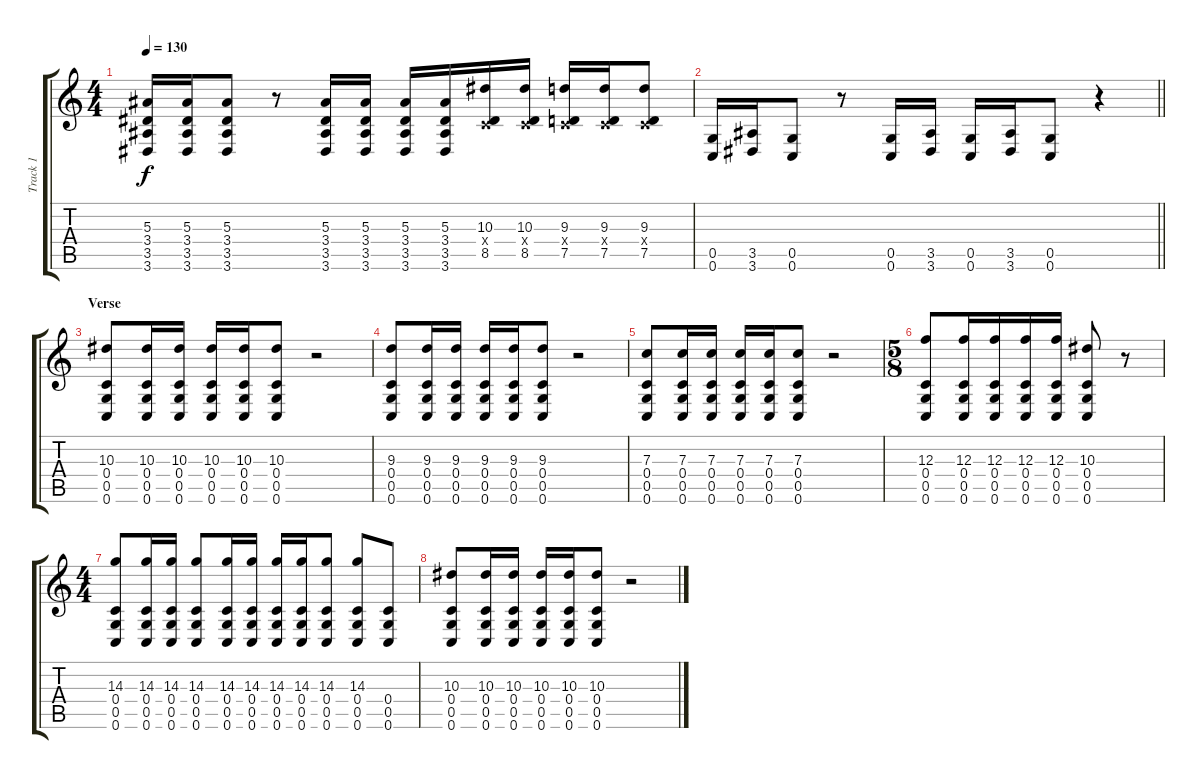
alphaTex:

\track ("Track 1" "Track 1") {instrument distortionguitar}
\staff {score tabs}
\tuning (D4 A3 F3 C3 G2 C2) {hide}
\ts (4 4)
\tempo 130
\clef g2
\ks c
(5.3 3.4 3.5 3.6).16{dy f} (5.3 3.4 3.5 3.6).16 (5.3 3.4 3.5 3.6).8 r.8 (5.3 3.4 3.5 3.6).16 (5.3 3.4 3.5 3.6).16 (5.3 3.4 3.5 3.6).16 (5.3 3.4 3.5 3.6).16 (10.3 0.4{x} 8.5).16 (10.3 0.4{x} 8.5).16 (9.3 0.4{x} 7.5).16 (9.3 0.4{x} 7.5).16 (9.3 0.4{x} 7.5).8 |
\barLineRight lightlight
(0.5 0.6).16 (3.5 3.6).16 (0.5 0.6).8 r.8 (0.5 0.6).16 (3.5 3.6).16 (0.5 0.6).16 (3.5 3.6).16 (0.5 0.6).8 r.4 |
\section ("" "Verse")
(10.3 0.4 0.5 0.6).8 (10.3 0.4 0.5 0.6).16 (10.3 0.4 0.5 0.6).16 (10.3 0.4 0.5 0.6).16 (10.3 0.4 0.5 0.6).16 (10.3 0.4 0.5 0.6).8 r.2 |
(9.3 0.4 0.5 0.6).8 (9.3 0.4 0.5 0.6).16 (9.3 0.4 0.5 0.6).16 (9.3 0.4 0.5 0.6).16 (9.3 0.4 0.5 0.6).16 (9.3 0.4 0.5 0.6).8 r.2 |
(7.3 0.4 0.5 0.6).8 (7.3 0.4 0.5 0.6).16 (7.3 0.4 0.5 0.6).16 (7.3 0.4 0.5 0.6).16 (7.3 0.4 0.5 0.6).16 (7.3 0.4 0.5 0.6).8 r.2 |
\ts (5 8)
(12.3 0.4 0.5 0.6).8 (12.3 0.4 0.5 0.6).16 (12.3 0.4 0.5 0.6).16 (12.3 0.4 0.5 0.6).16 (12.3 0.4 0.5 0.6).16 (10.3 0.4 0.5 0.6).8 r.8 |
\ts (4 4)
(14.3 0.4 0.5 0.6).8 (14.3 0.4 0.5 0.6).16 (14.3 0.4 0.5 0.6).16 (14.3 0.4 0.5 0.6).8 (14.3 0.4 0.5 0.6).16 (14.3 0.4 0.5 0.6).16 (14.3 0.4 0.5 0.6).16 (14.3 0.4 0.5 0.6).16 (14.3 0.4 0.5 0.6).8 (14.3 0.4 0.5 0.6).8 (0.4 0.5 0.6).8 |
(10.3 0.4 0.5 0.6).8 (10.3 0.4 0.5 0.6).16 (10.3 0.4 0.5 0.6).16 (10.3 0.4 0.5 0.6).16 (10.3 0.4 0.5 0.6).16 (10.3 0.4 0.5 0.6).8 r.2
